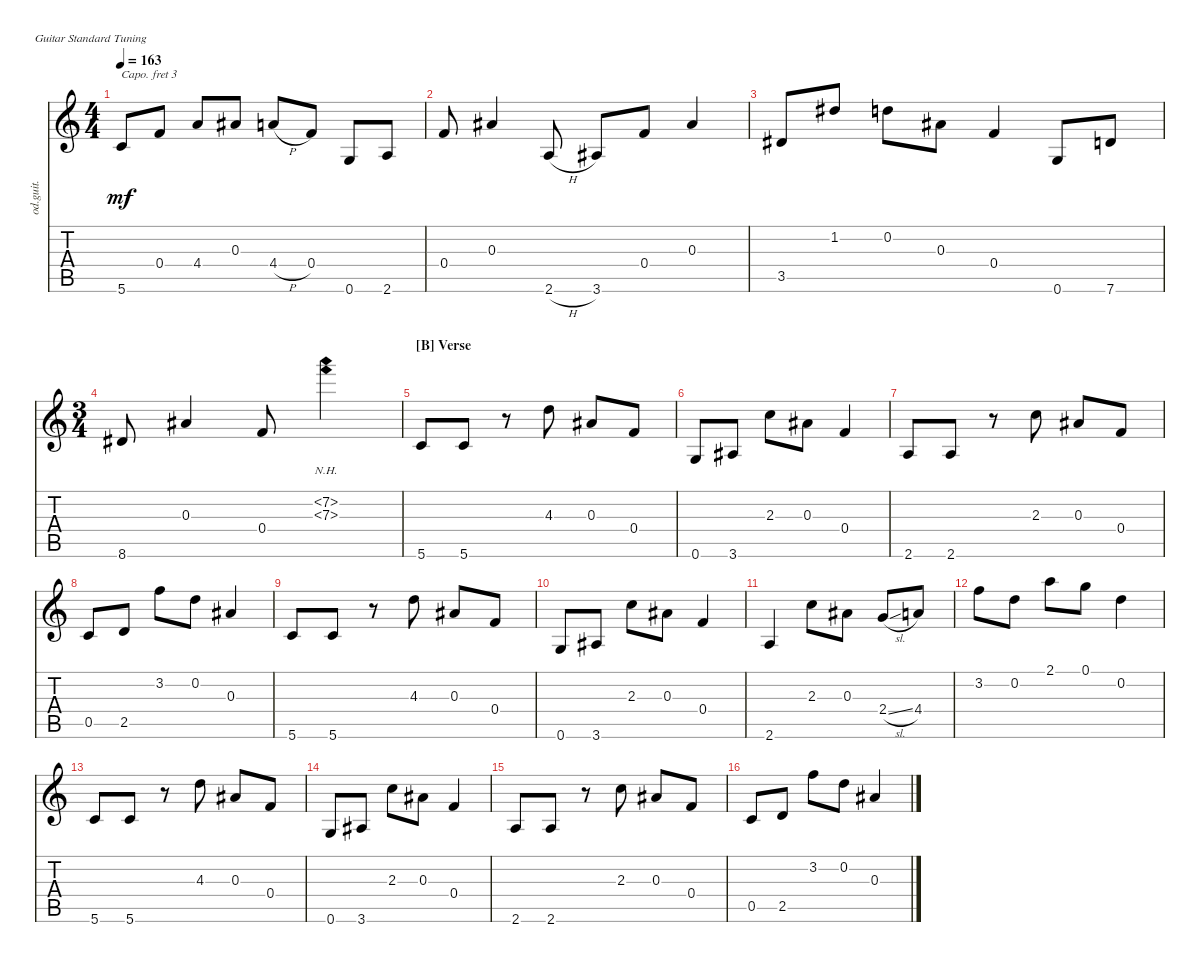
\bracketExtendMode nobrackets
\track ("Overdriven Guitar" "od.guit.") {instrument overdrivenguitar}
\staff {score tabs}
\capo 3
\tuning (E4 B3 G3 D3 A2 E2)
\ts (4 4)
\tempo 163
\clef g2
\ks aminor
5.6.8{dy mf} 0.4.8 4.4.8 0.3{acc #}.8 4.4{h}.8 0.4.8 0.6.8 2.6.8 |
0.4.8 0.3{acc #}.4 2.6{h}.8 3.6{acc #}.8 0.4.8 0.3{acc #}.4 |
3.5{acc #}.8 1.2{acc #}.8 0.2.8 0.3{acc #}.8 0.4.4 0.6.8 7.6.8 |
\ts (3 4)
8.6{acc #}.8 0.3{acc #}.4 0.4.8 (7.2{nh} 7.3{nh}).4 |
\section ("B" "Verse")
5.6.8 5.6.8 r.8 4.3.8 0.3{acc #}.8 0.4.8 |
0.6.8 3.6{acc #}.8 2.3.8 0.3{acc #}.8 0.4.4 |
2.6.8 2.6.8 r.8 2.3.8 0.3{acc #}.8 0.4.8 |
0.5.8 2.5.8 3.2.8 0.2.8 0.3{acc #}.4 |
5.6.8 5.6.8 r.8 4.3.8 0.3{acc #}.8 0.4.8 |
0.6.8 3.6{acc #}.8 2.3.8 0.3{acc #}.8 0.4.4 |
2.6.4 2.3.8 0.3{acc #}.8 2.4{sl}.8 4.4.8 |
3.2.8 0.2.8 2.1.8 0.1.8 0.2.4 |
5.6.8 5.6.8 r.8 4.3.8 0.3{acc #}.8 0.4.8 |
0.6.8 3.6{acc #}.8 2.3.8 0.3{acc #}.8 0.4.4 |
2.6.8 2.6.8 r.8 2.3.8 0.3{acc #}.8 0.4.8 |
0.5.8 2.5.8 3.2.8 0.2.8 0.3{acc #}.4
